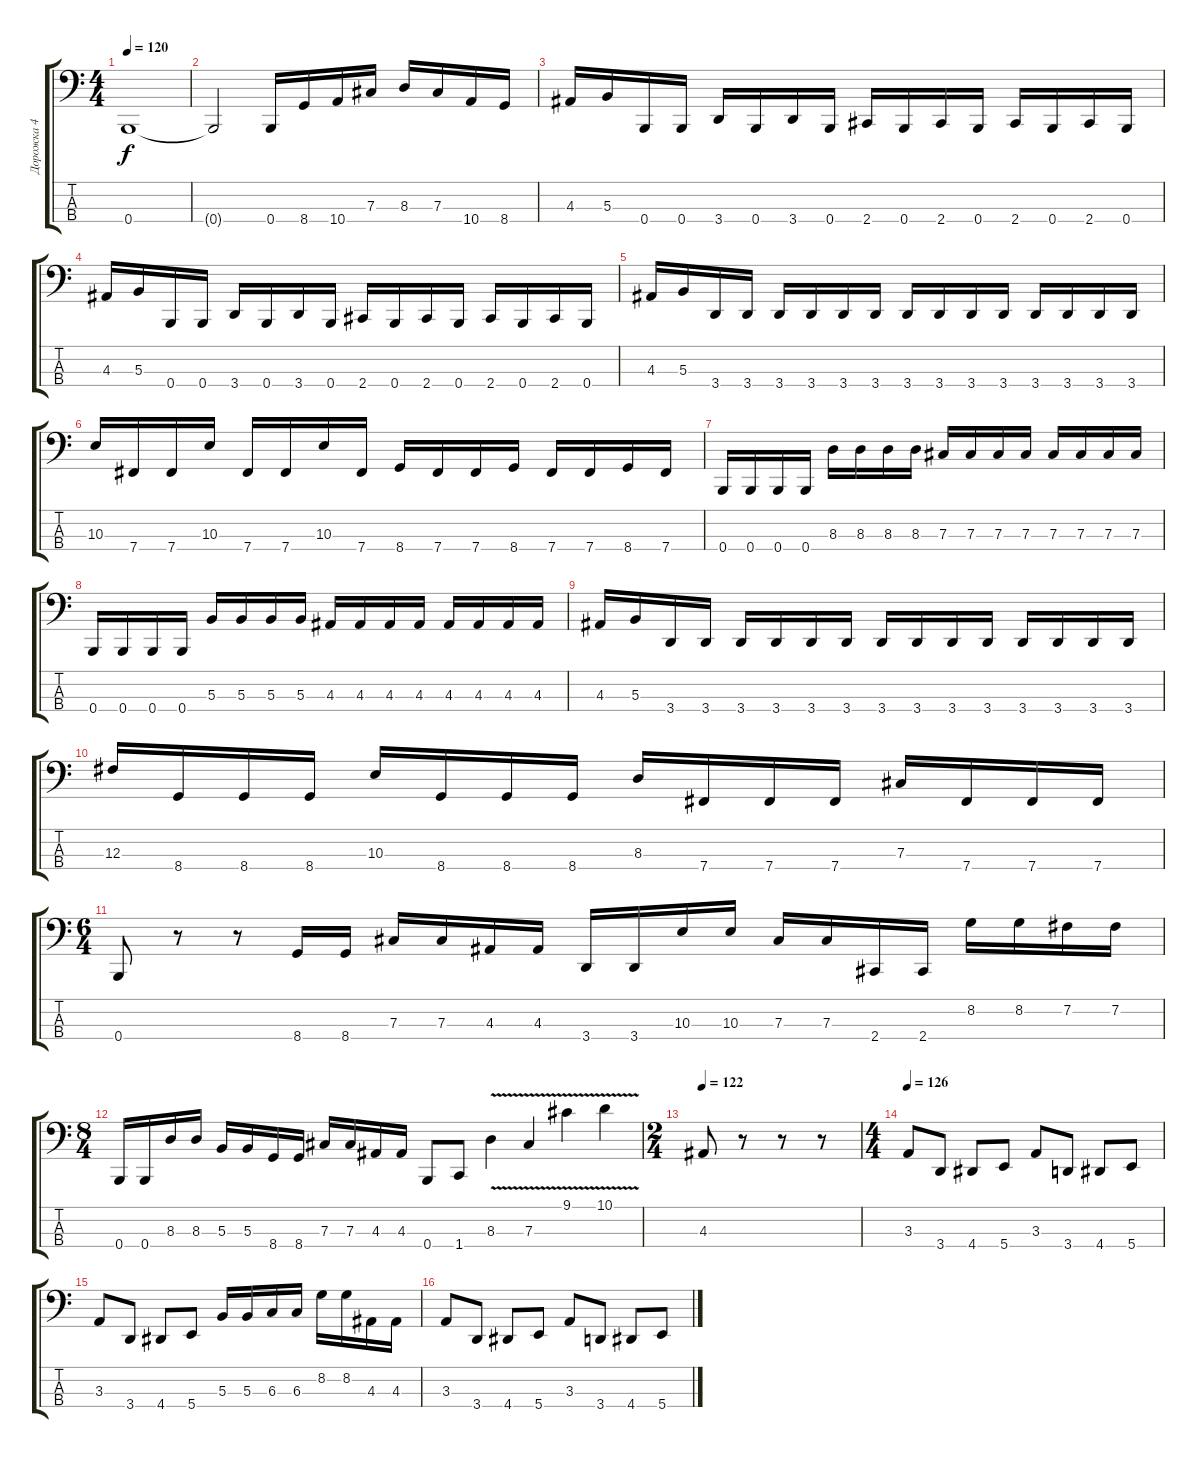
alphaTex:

\track ("Дорожка 4" "Дорожка 4") {instrument electricbasspick}
\staff {score tabs}
\tuning (E2 B1 Gb1 B0) {hide}
\ts (4 4)
\tempo 120
\clef f4
\ks c
0.4.1{dy f} |
0.4{t}.2 0.4.16 8.4.16 10.4.16 7.3.16 8.3.16 7.3.16 10.4.16 8.4.16 |
4.3.16 5.3.16 0.4.16 0.4.16 3.4.16 0.4.16 3.4.16 0.4.16 2.4.16 0.4.16 2.4.16 0.4.16 2.4.16 0.4.16 2.4.16 0.4.16 |
4.3.16 5.3.16 0.4.16 0.4.16 3.4.16 0.4.16 3.4.16 0.4.16 2.4.16 0.4.16 2.4.16 0.4.16 2.4.16 0.4.16 2.4.16 0.4.16 |
4.3.16 5.3.16 3.4.16 3.4.16 3.4.16 3.4.16 3.4.16 3.4.16 3.4.16 3.4.16 3.4.16 3.4.16 3.4.16 3.4.16 3.4.16 3.4.16 |
10.3.16 7.4.16 7.4.16 10.3.16 7.4.16 7.4.16 10.3.16 7.4.16 8.4.16 7.4.16 7.4.16 8.4.16 7.4.16 7.4.16 8.4.16 7.4.16 |
0.4.16 0.4.16 0.4.16 0.4.16 8.3.16 8.3.16 8.3.16 8.3.16 7.3.16 7.3.16 7.3.16 7.3.16 7.3.16 7.3.16 7.3.16 7.3.16 |
0.4.16 0.4.16 0.4.16 0.4.16 5.3.16 5.3.16 5.3.16 5.3.16 4.3.16 4.3.16 4.3.16 4.3.16 4.3.16 4.3.16 4.3.16 4.3.16 |
4.3.16 5.3.16 3.4.16 3.4.16 3.4.16 3.4.16 3.4.16 3.4.16 3.4.16 3.4.16 3.4.16 3.4.16 3.4.16 3.4.16 3.4.16 3.4.16 |
12.3.16 8.4.16 8.4.16 8.4.16 10.3.16 8.4.16 8.4.16 8.4.16 8.3.16 7.4.16 7.4.16 7.4.16 7.3.16 7.4.16 7.4.16 7.4.16 |
\ts (6 4)
0.4.8 r.8 r.8 8.4.16 8.4.16 7.3.16 7.3.16 4.3.16 4.3.16 3.4.16 3.4.16 10.3.16 10.3.16 7.3.16 7.3.16 2.4.16 2.4.16 8.2.16 8.2.16 7.2.16 7.2.16 |
\ts (8 4)
0.4.16 0.4.16 8.3.16 8.3.16 5.3.16 5.3.16 8.4.16 8.4.16 7.3.16 7.3.16 4.3.16 4.3.16 0.4.8 1.4.8 8.3{v}.4 7.3{v}.4 9.1{v}.4 10.1{v}.4 |
\ts (2 4)
\tempo 122
4.3.8 r.8 r.8 r.8 |
\ts (4 4)
\tempo 126
3.3.8 3.4.8 4.4.8 5.4.8 3.3.8 3.4.8 4.4.8 5.4.8 |
3.3.8 3.4.8 4.4.8 5.4.8 5.3.16 5.3.16 6.3.16 6.3.16 8.2.16 8.2.16 4.3.16 4.3.16 |
3.3.8 3.4.8 4.4.8 5.4.8 3.3.8 3.4.8 4.4.8 5.4.8
